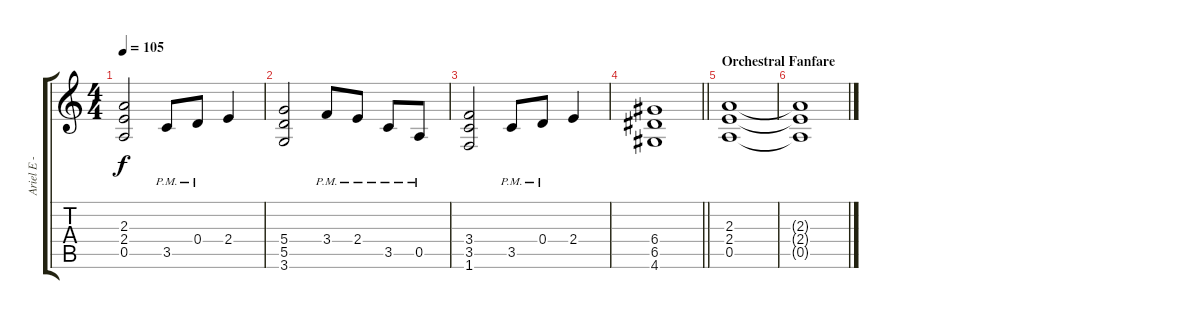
\track ("Ariel E - Rhythm Guitar" "Ariel E - ") {instrument overdrivenguitar}
\staff {score tabs}
\tuning (E4 B3 G3 D3 A2 E2) {hide}
\ts (4 4)
\tempo 120
\tempo 105
\clef g2
\ks c
(2.3 2.4 0.5).2{dy f} 3.5{pm}.8 0.4{pm}.8 2.4.4 |
(5.4 5.5 3.6).2 3.4{pm}.8 2.4{pm}.8 3.5{pm}.8 0.5{pm}.8 |
(3.4 3.5 1.6).2 3.5{pm}.8 0.4{pm}.8 2.4.4 |
\barLineRight lightlight
(6.4 6.5 4.6).1 |
\section ("" "Orchestral Fanfare")
(2.3 2.4 0.5).1 |
(2.3{t} 2.4{t} 0.5{t}).1{volume 0}
